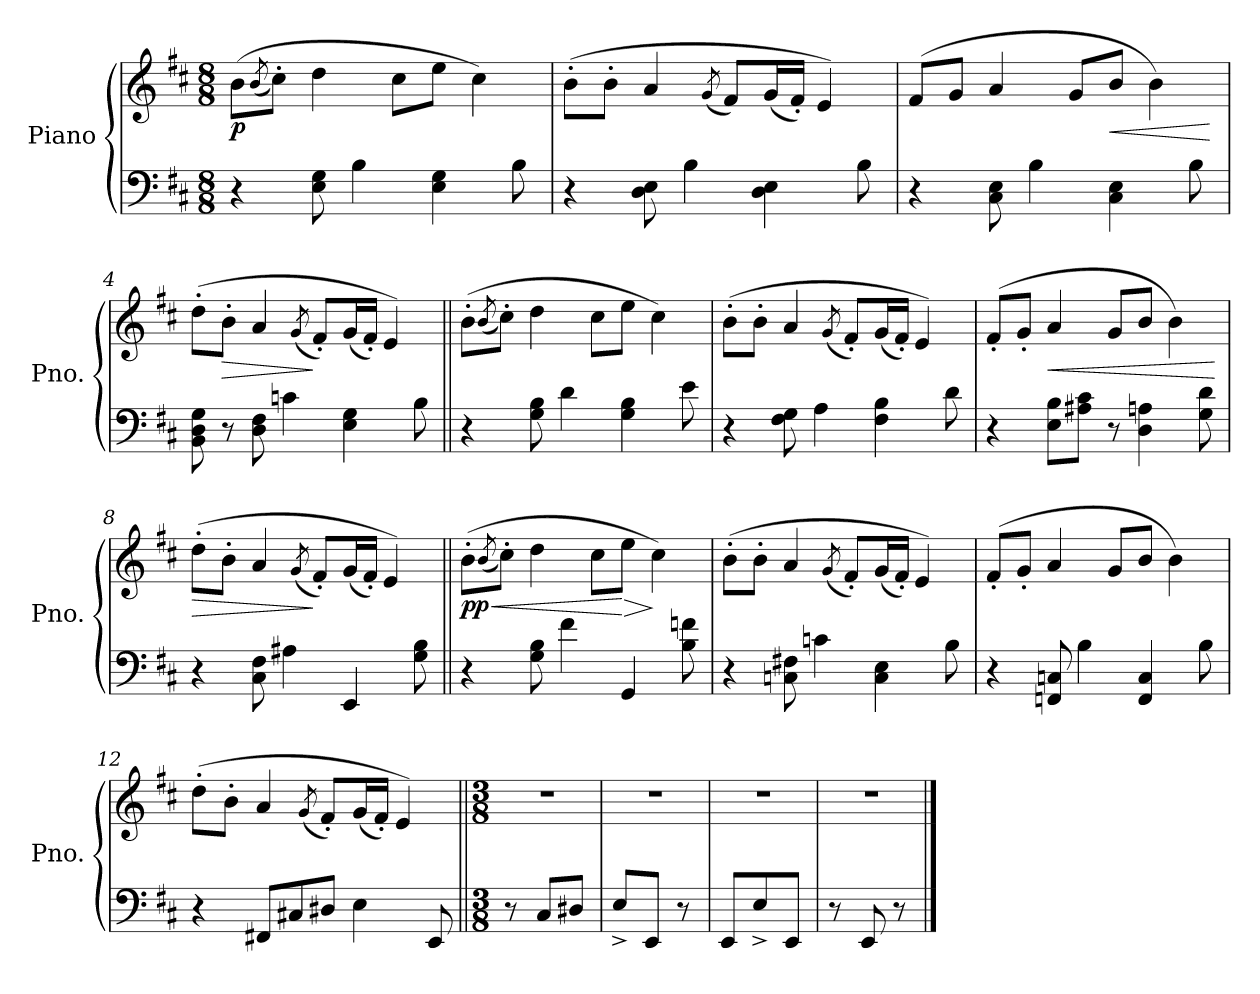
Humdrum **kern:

**kern	**kern	**dynam
*part1	*part1	*part1
*staff2	*staff1	*staff1/2
*I"Piano	*	*
*I'Pno.	*	*
*clefF4	*clefG2	*
*k[f#c#]	*k[f#c#]	*
*M8/8	*M8/8	*
*MM106	*MM106	*
=1	=1	=1
!	!	!LO:DY:b
4r	(>8b\L	p
.	(<8qb/	.
.	8cc#'\J)	.
8E\ 8G\	4dd\	.
4B\	.	.
.	8cc#\L	.
4E\ 4G\	8ee\J	.
.	4cc#\)	.
8B\	.	.
=2	=2	=2
4r	(>8b'\L	.
.	8b'\J	.
8D\ 8E\	4a/	.
4B\	.	.
.	(<8qg/	.
.	8f#/L)	.
4D\ 4E\	(<16g/L	.
.	16f#'/JJ)	.
.	4e/)	.
8B\	.	.
=3	=3	=3
4r	(>8f#/L	.
.	8g/J	.
8C#\ 8E\	4a/	.
4B\	.	.
.	8g/L	.
!	!	!LO:HP:b
4C#\ 4E\	8b/J	<
.	4b\)	.
8B\	.	.
.	.	[
!!LO:LB:g=z
=4	=4	=4
8BB\ 8D\ 8G\	(>8dd'\L	.
!	!	!LO:HP:b
8r	8b'\J	>
8D\ 8F#\	4a/	.
4cn\	.	.
.	(<8qg/	.
.	8f#'/L)	]
4E\ 4G\	(<16g/L	.
.	16f#'/JJ)	.
.	4e/)	.
8B\	.	.
=5||	=5||	=5||
4r	(>8b'\L	.
.	(<8qb/	.
.	8cc#'\J)	.
8G\ 8B\	4dd\	.
4d\	.	.
.	8cc#\L	.
4G\ 4B\	8ee\J	.
.	4cc#\)	.
8e\	.	.
=6	=6	=6
4r	(>8b'\L	.
.	8b'\J	.
8F#\ 8G\	4a/	.
4A\	.	.
.	(<8qg/	.
.	8f#'/L)	.
4F#\ 4B\	(<16g/L	.
.	16f#'/JJ)	.
.	4e/)	.
8d\	.	.
!!LO:LB:g=z
=7	=7	=7
4r	(>8f#'/L	.
.	8g'/J	.
!	!	!LO:HP:b
8E\ 8B\L	4a/	<
8A#X\ 8c#\J	.	.
8r	8g/L	.
4D\ 4An\	8b/J	.
.	4b\)	.
8G\ 8d\	.	.
.	.	[
=8	=8	=8
!	!	!LO:HP:b
4r	(>8dd'\L	>
.	8b'\J	.
8C#\ 8F#\	4a/	.
4A#X\	.	.
.	(<8qg/	.
.	8f#'/L)	]
4EE/	(<16g/L	.
.	16f#'/JJ)	.
.	4e/)	.
8G\ 8B\	.	.
=9||	=9||	=9||
!	!	!LO:HP:b
!	!	!LO:DY:n=1:b
4r	(>8b'\L	< pp
.	(<8qb/	.
.	8cc#'\J)	.
8G\ 8B\	4dd\	.
4f#\	.	.
.	8cc#\L	.
!	!	!LO:HP:n=1:b
4GG/	8ee\J	[ >
.	4cc#\)	]
8B\ 8fn\	.	.
=10	=10	=10
4r	(>8b'\L	.
.	8b'\J	.
8Cn\ 8F#X\	4a/	.
4cn\	.	.
.	(<8qg/	.
.	8f#'/L)	.
4C\ 4E\	(<16g/L	.
.	16f#'/JJ)	.
.	4e/)	.
8B\	.	.
!!LO:LB:g=z
=11	=11	=11
4r	(>8f#'/L	.
.	8g'/J	.
8FFn/ 8Cn/	4a/	.
4B\	.	.
.	8g/L	.
4FF/ 4C/	8b/J	.
.	4b\)	.
8B\	.	.
=12	=12	=12
4r	(>8dd'\L	.
.	8b'\J	.
8FF#X/L	4a/	.
8C#X/	.	.
.	(<8qg/	.
8D#X/J	8f#'/L)	.
4E\	(<16g/L	.
.	16f#'/JJ)	.
.	4e/)	.
8EE/	.	.
=13||	=13||	=13||
*M3/8	*M3/8	*
8r	4.r	.
8C#/L	.	.
8D#X/J	.	.
=14	=14	=14
8E^/L	4.r	.
8EE/J	.	.
8r	.	.
=15	=15	=15
8EE/L	4.r	.
8E^/	.	.
8EE/J	.	.
=16	=16	=16
8r	4.r	.
8EE/	.	.
8r	.	.
==	==	==
*-	*-	*-
